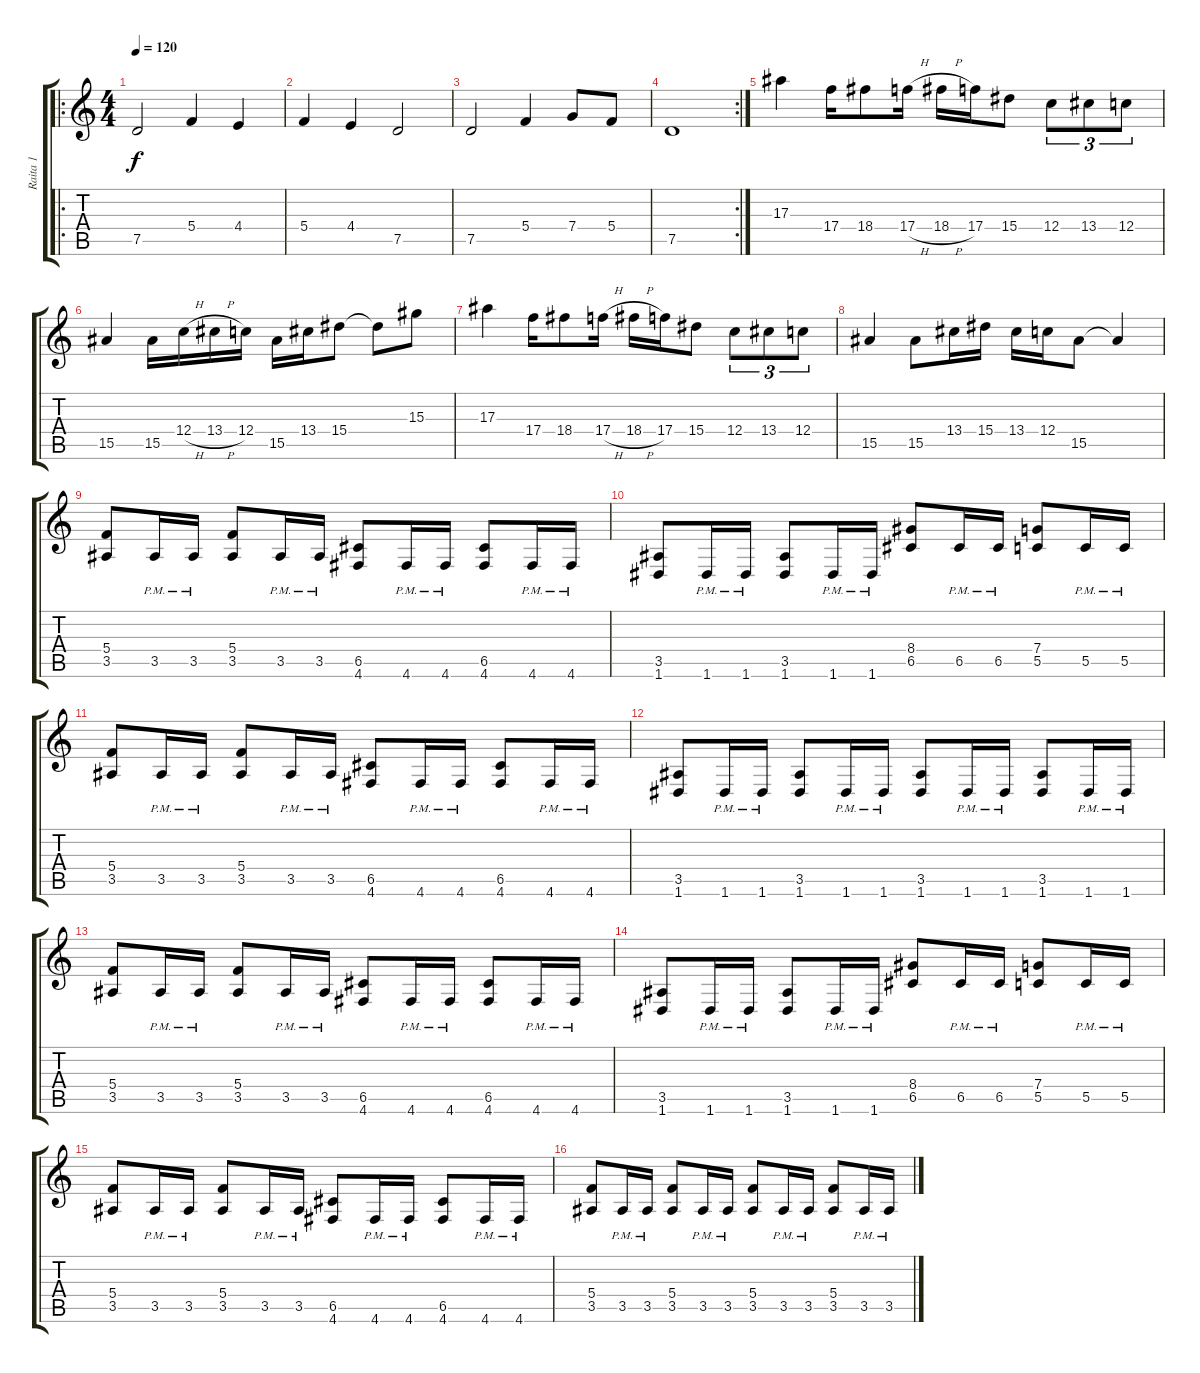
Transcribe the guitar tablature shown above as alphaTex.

\track ("Raita 1" "Raita 1") {instrument distortionguitar}
\staff {score tabs}
\tuning (D4 A3 F3 C3 G2 D2) {hide}
\ro
\ts (4 4)
\tempo 120
\clef g2
\ks c
7.5.2{dy f instrument distortionguitar} 5.4.4 4.4.4 |
5.4.4 4.4.4 7.5.2 |
7.5.2 5.4.4 7.4.8 5.4.8 |
\rc 2
7.5.1 |
17.3.4 17.4.16 18.4.8 17.4{h}.16 18.4{h}.16 17.4.16 15.4.8 12.4.8{tu (3 2)} 13.4.8{tu (3 2)} 12.4.8{tu (3 2)} |
15.5.4 15.5.16 12.4{h}.16 13.4{h}.16 12.4.16 15.5.16 13.4.16 15.4.8 15.4{t}.8 15.3.8 |
17.3.4 17.4.16 18.4.8 17.4{h}.16 18.4{h}.16 17.4.16 15.4.8 12.4.8{tu (3 2)} 13.4.8{tu (3 2)} 12.4.8{tu (3 2)} |
15.5.4 15.5.8 13.4.16 15.4.16 13.4.16 12.4.16 15.5.8 15.5{t}.4 |
(5.4 3.5).8 3.5{pm}.16 3.5{pm}.16 (5.4 3.5).8 3.5{pm}.16 3.5{pm}.16 (6.5 4.6).8 4.6{pm}.16 4.6{pm}.16 (6.5 4.6).8 4.6{pm}.16 4.6{pm}.16 |
(3.5 1.6).8 1.6{pm}.16 1.6{pm}.16 (3.5 1.6).8 1.6{pm}.16 1.6{pm}.16 (8.4 6.5).8 6.5{pm}.16 6.5{pm}.16 (7.4 5.5).8 5.5{pm}.16 5.5{pm}.16 |
(5.4 3.5).8 3.5{pm}.16 3.5{pm}.16 (5.4 3.5).8 3.5{pm}.16 3.5{pm}.16 (6.5 4.6).8 4.6{pm}.16 4.6{pm}.16 (6.5 4.6).8 4.6{pm}.16 4.6{pm}.16 |
(3.5 1.6).8 1.6{pm}.16 1.6{pm}.16 (3.5 1.6).8 1.6{pm}.16 1.6{pm}.16 (3.5 1.6).8 1.6{pm}.16 1.6{pm}.16 (3.5 1.6).8 1.6{pm}.16 1.6{pm}.16 |
(5.4 3.5).8 3.5{pm}.16 3.5{pm}.16 (5.4 3.5).8 3.5{pm}.16 3.5{pm}.16 (6.5 4.6).8 4.6{pm}.16 4.6{pm}.16 (6.5 4.6).8 4.6{pm}.16 4.6{pm}.16 |
(3.5 1.6).8 1.6{pm}.16 1.6{pm}.16 (3.5 1.6).8 1.6{pm}.16 1.6{pm}.16 (8.4 6.5).8 6.5{pm}.16 6.5{pm}.16 (7.4 5.5).8 5.5{pm}.16 5.5{pm}.16 |
(5.4 3.5).8 3.5{pm}.16 3.5{pm}.16 (5.4 3.5).8 3.5{pm}.16 3.5{pm}.16 (6.5 4.6).8 4.6{pm}.16 4.6{pm}.16 (6.5 4.6).8 4.6{pm}.16 4.6{pm}.16 |
(5.4 3.5).8 3.5{pm}.16 3.5{pm}.16 (5.4 3.5).8 3.5{pm}.16 3.5{pm}.16 (5.4 3.5).8 3.5{pm}.16 3.5{pm}.16 (5.4 3.5).8 3.5{pm}.16 3.5{pm}.16
